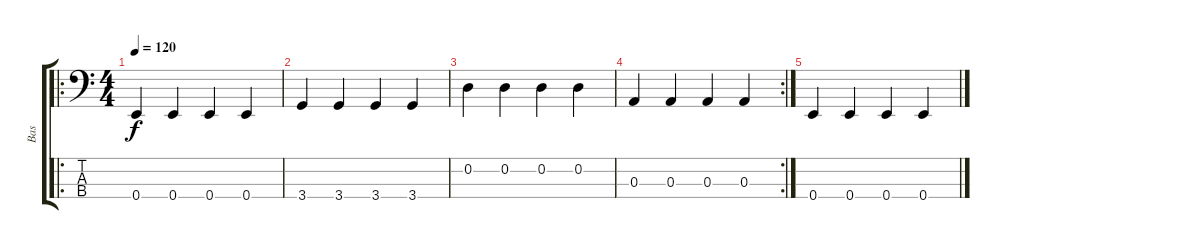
\track ("Bas" "Bas") {instrument electricbassfinger}
\staff {score tabs}
\tuning (G2 D2 A1 E1) {hide}
\ro
\ts (4 4)
\tempo 120
\clef f4
\ks c
0.4.4{dy f} 0.4.4 0.4.4 0.4.4 |
3.4.4 3.4.4 3.4.4 3.4.4 |
0.2.4 0.2.4 0.2.4 0.2.4 |
\rc 2
0.3.4 0.3.4 0.3.4 0.3.4 |
0.4.4 0.4.4 0.4.4 0.4.4
